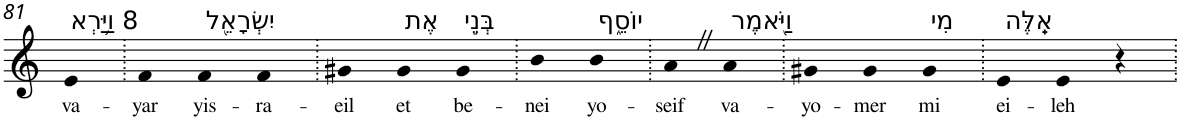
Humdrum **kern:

**kern	**text
*part1	*part1
*staff1	*staff1
*I"Piano	*
*I'Pno	*
!!LO:PB:g=z
*clefG2	*
*k[]	*
=81	=81
!LO:TX:a:t=8 וַיַּ֥רְא	!
!	!LO:LY:b
4e	va-
=82.	=82.
!	!LO:LY:b
4f	-yar
!LO:TX:a:t=יִשְׂרָאֵ֖ל	!
!	!LO:LY:b
4f	yis-
!	!LO:LY:b
4f	-ra-
=83.	=83.
!	!LO:LY:b
4g#X	-eil
!LO:TX:a:t=אֶת	!
!	!LO:LY:b
4g#	et
!LO:TX:a:t=בְּנֵ֣י	!
!	!LO:LY:b
4g#	be-
=84.	=84.
!	!LO:LY:b
4b	-nei
!LO:TX:a:t=יוֹסֵ֑ף	!
!	!LO:LY:b
4b	yo-
=85.	=85.
!	!LO:LY:b
4aZ	-seif
!LO:TX:a:t=וַיֹּ֖אמֶר	!
!	!LO:LY:b
4a	va-
=86.	=86.
!	!LO:LY:b
4g#X	-yo-
!	!LO:LY:b
4g#	-mer
!LO:TX:a:t=מִי	!
!	!LO:LY:b
4g#	mi
=87.	=87.
!LO:TX:a:t=אֵֽלֶּה	!
!	!LO:LY:b
4e	ei-
!	!LO:LY:b
4e	-leh
4r	.
=.	=.
*-	*-
